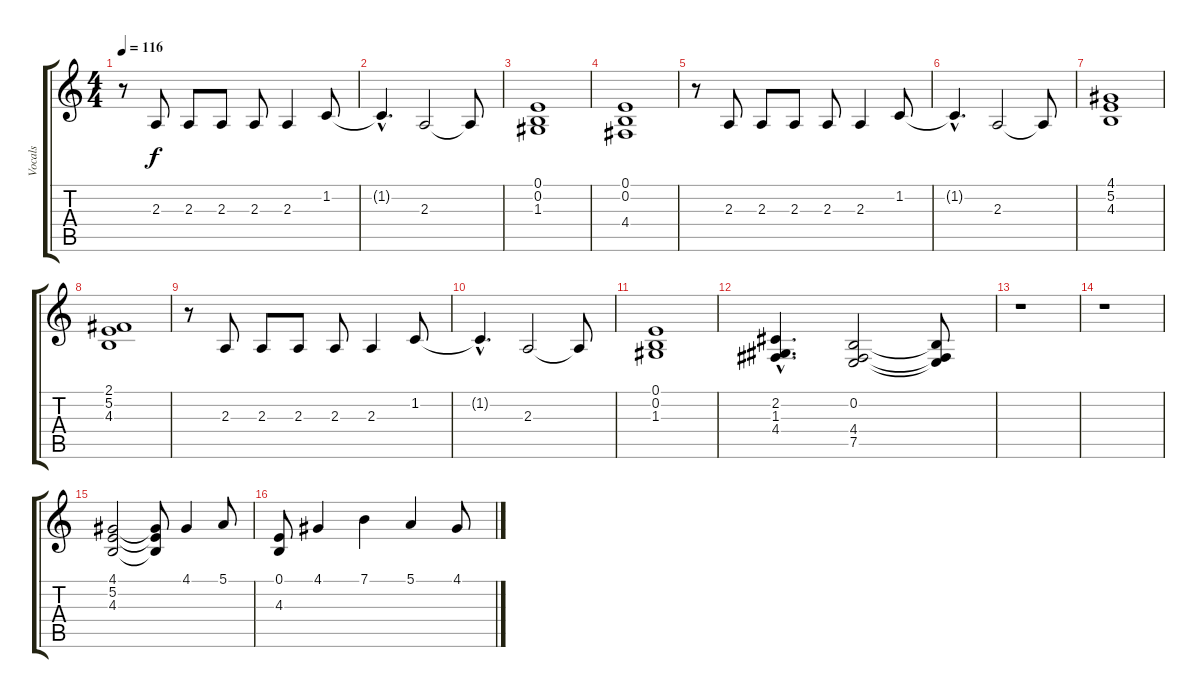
\track ("Vocals" "Vocals") {instrument brightacousticpiano}
\staff {score tabs}
\tuning (E4 B3 G3 D3 A2 E2) {hide}
\ts (4 4)
\tempo 116
\clef g2
\ks c
r.8{dy f} 2.3.8 2.3.8 2.3.8 2.3.8 2.3.4 1.2.8 |
1.2{hac t}.4{d} 2.3.2 2.3{t}.8 |
(0.1 0.2 1.3).1 |
(0.1 0.2 4.4).1 |
r.8 2.3.8 2.3.8 2.3.8 2.3.8 2.3.4 1.2.8 |
1.2{hac t}.4{d} 2.3.2 2.3{t}.8 |
(4.1 5.2 4.3).1 |
(2.1 5.2 4.3).1 |
r.8 2.3.8 2.3.8 2.3.8 2.3.8 2.3.4 1.2.8 |
1.2{hac t}.4{d} 2.3.2 2.3{t}.8 |
(0.1 0.2 1.3).1 |
(2.2{hac} 1.3{hac} 4.4{hac}).4{d} (0.2 4.4 7.5).2 (0.2{t} 4.4{t} 7.5{t}).8 |
r.1 |
r.1 |
(4.1 5.2 4.3).2 (4.1{t} 5.2{t} 4.3{t}).8 4.1.4 5.1.8 |
(0.1 4.3).8 4.1.4 7.1.4 5.1.4 4.1.8
